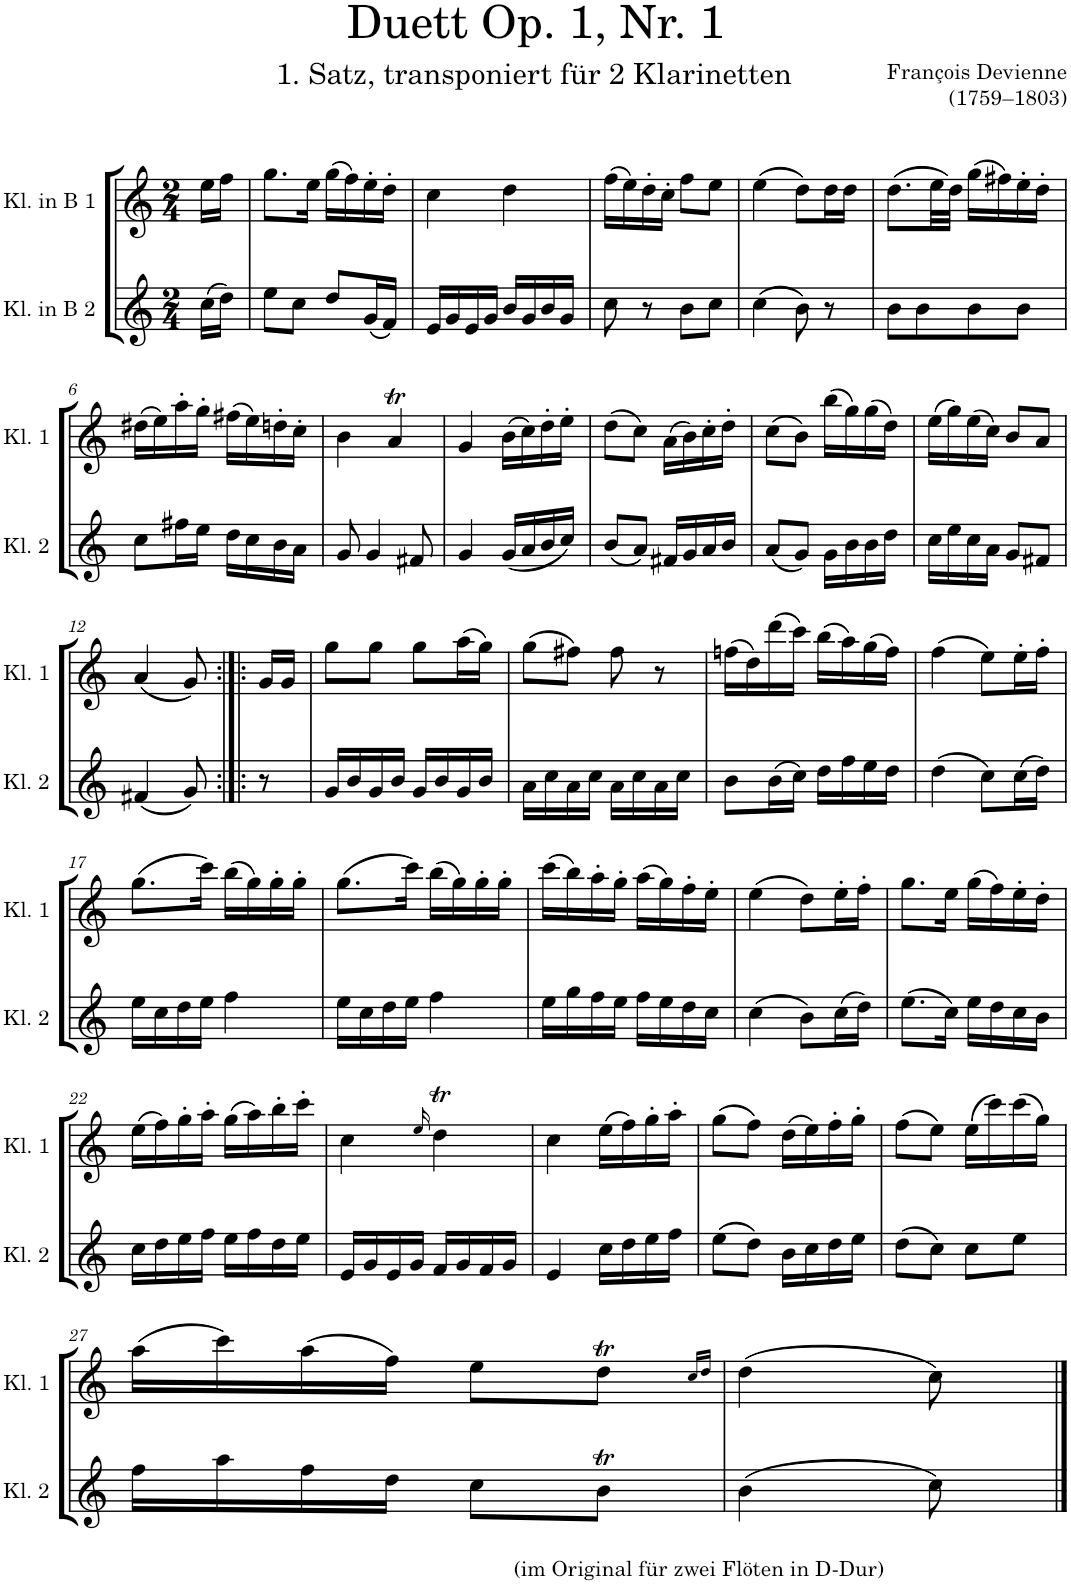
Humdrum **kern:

**kern	**kern
*part2	*part1
*staff2	*staff1
*I"Kl. in B 2	*I"Kl. in B 1
*I'Kl. 2	*I'Kl. 1
*clefG2	*clefG2
*Trd1c2	*Trd1c2
*k[]	*k[]
*M2/4	*M2/4
=	=
(16cc\LL	16ee\LL
16dd\JJ)	16ff\JJ
=1	=1
8ee\L	8.gg\L
8cc\J	.
.	16ee\Jk
8dd/L	(16gg\LL
.	16ff\)
(16g/L	16ee'\
16f/JJ)	16dd'\JJ
=2	=2
16e/LL	4cc\
16g/	.
16e/	.
16g/JJ	.
16b/LL	4dd\
16g/	.
16b/	.
16g/JJ	.
=3	=3
8cc\	(16ff\LL
.	16ee\)
8r	16dd'\
.	16cc'\JJ
8b\L	8ff\L
8cc\J	8ee\J
=4	=4
(4cc\	(4ee\
8b\)	8dd\L)
8r	16dd\L
.	16dd\JJ
=5	=5
8b\L	(8.dd\L
8b\	.
.	32ee\LL)
.	32dd\JJJ
8b\	(16gg\LL
.	16ff#X\)
8b\J	16ee'\
.	16dd'\JJ
!!LO:LB:g=z
=6	=6
8cc\L	(16dd#X\LL
.	16ee\)
16ff#X\L	16aa'\
16ee\JJ	16gg'\JJ
16dd\LL	(16ff#X\LL
16cc\	16ee\)
16b\	16ddn'\
16a\JJ	16cc'\JJ
=7	=7
8g/	4b\
4g/	.
.	4aT/
8f#X/	.
=8	=8
4g/	4g/
(16g/LL	(16b\LL
16a/	16cc\)
16b/	16dd'\
16cc/JJ)	16ee'\JJ
=9	=9
(8b/L	(8dd\L
8a/J)	8cc\J)
16f#X/LL	(16a\LL
16g/	16b\)
16a/	16cc'\
16b/JJ	16dd'\JJ
=10	=10
(8a/L	(8cc\L
8g/J)	8b\J)
16g\LL	(16bb\LL
16b\	16gg\)
16b\	(16gg\
16dd\JJ	16dd\JJ)
=11	=11
16cc\LL	(16ee\LL
16ee\	16gg\)
16cc\	(16ee\
16a\JJ	16cc\JJ)
8g/L	8b/L
8f#X/J	8a/J
!!LO:LB:g=z
=12	=12
(4f#X/	(4a/
8g/)	8g/)
=12X1:|!|:	=12X1:|!|:
8r	16g/LL
.	16g/JJ
=13	=13
16g/LL	8gg\L
16b/	.
16g/	8gg\J
16b/JJ	.
16g/LL	8gg\L
16b/	.
16g/	(16aa\L
16b/JJ	16gg\JJ)
=14	=14
16a\LL	(8gg\L
16cc\	.
16a\	8ff#X\J)
16cc\JJ	.
16a\LL	8ff#\
16cc\	.
16a\	8r
16cc\JJ	.
=15	=15
8b\L	(16ffn\LL
.	16dd\)
(16b\L	(16ddd\
16cc\JJ)	16ccc\JJ)
16dd\LL	(16bb\LL
16ff\	16aa\)
16ee\	(16gg\
16dd\JJ	16ff\JJ)
=16	=16
(4dd\	(4ff\
8cc\L)	8ee\L)
(16cc\L	16ee'\L
16dd\JJ)	16ff'\JJ
!!LO:LB:g=z
=17	=17
16ee\LL	(8.gg\L
16cc\	.
16dd\	.
16ee\JJ	16ccc\Jk)
4ff\	(16bb\LL
.	16gg\)
.	16gg'\
.	16gg'\JJ
=18	=18
16ee\LL	(8.gg\L
16cc\	.
16dd\	.
16ee\JJ	16ccc\Jk)
4ff\	(16bb\LL
.	16gg\)
.	16gg'\
.	16gg'\JJ
=19	=19
16ee\LL	(16ccc\LL
16gg\	16bb\)
16ff\	16aa'\
16ee\JJ	16gg'\JJ
16ff\LL	(16aa\LL
16ee\	16gg\)
16dd\	16ff'\
16cc\JJ	16ee'\JJ
=20	=20
(4cc\	(4ee\
8b\L)	8dd\L)
(16cc\L	16ee'\L
16dd\JJ)	16ff'\JJ
=21	=21
(8.ee\L	8.gg\L
16cc\Jk)	16ee\Jk
16ee\LL	(16gg\LL
16dd\	16ff\)
16cc\	16ee'\
16b\JJ	16dd'\JJ
!!LO:LB:g=z
=22	=22
16cc\LL	(16ee\LL
16dd\	16ff\)
16ee\	16gg'\
16ff\JJ	16aa'\JJ
16ee\LL	(16gg\LL
16ff\	16aa\)
16dd\	16bb'\
16ee\JJ	16ccc'\JJ
=23	=23
16e/LL	4cc\
16g/	.
16e/	.
16g/JJ	.
.	16qee/
16f/LL	4ddT\
16g/	.
16f/	.
16g/JJ	.
=24	=24
4e/	4cc\
16cc\LL	(16ee\LL
16dd\	16ff\)
16ee\	16gg'\
16ff\JJ	16aa'\JJ
=25	=25
(8ee\L	(8gg\L
8dd\J)	8ff\J)
16b\LL	(16dd\LL
16cc\	16ee\)
16dd\	16ff'\
16ee\JJ	16gg'\JJ
=26	=26
(8dd\L	(8ff\L
8cc\J)	8ee\J)
8cc\L	(16ee\LL
.	16ccc\)
8ee\J	(16ccc\
.	16gg\JJ)
!!LO:LB:g=z
=27	=27
16ff\LL	(16aa\LL
16aa\	16ccc\)
16ff\	(16aa\
16dd\JJ	16ff\JJ)
8cc\L	8ee\L
8bt\J	8ddT\J
.	16qcc/LL
.	16qdd/JJ
=28	=28
!LO:TX:b:t=(im Original für zwei Flöten in D-Dur)	!
(4b\	(4dd\
8cc\)	8cc\)
==	==
*-	*-
